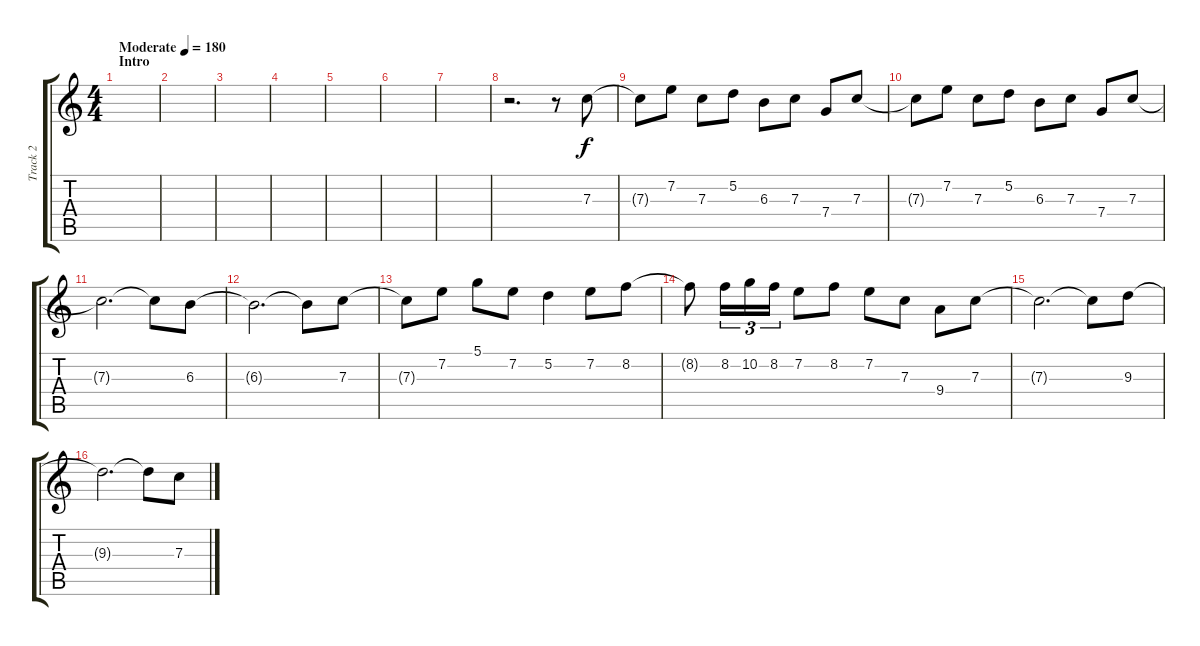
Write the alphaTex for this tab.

\track ("Track 2" "Track 2") {instrument distortionguitar}
\staff {score tabs}
\tuning (D4 A3 F3 C3 G2 C2) {hide}
\ts (4 4)
\section ("" "Intro")
\tempo (180 "Moderate")
\clef g2
\ks c
|
|
|
|
|
|
|
r.2{d} r.8 7.3.8 |
7.3{t}.8 7.2.8 7.3.8 5.2.8 6.3.8 7.3.8 7.4.8 7.3.8 |
7.3{t}.8 7.2.8 7.3.8 5.2.8 6.3.8 7.3.8 7.4.8 7.3.8 |
7.3{t}.2{d} 7.3{t}.8 6.3.8 |
6.3{t}.2{d} 6.3{t}.8 7.3.8 |
7.3{t}.8 7.2.8 5.1.8 7.2.8 5.2.4 7.2.8 8.2.8 |
8.2{t}.8 8.2.16{tu (3 2)} 10.2.16{tu (3 2)} 8.2.16{tu (3 2)} 7.2.8 8.2.8 7.2.8 7.3.8 9.4.8 7.3.8 |
7.3{t}.2{d} 7.3{t}.8 9.3.8 |
9.3{t}.2{d} 9.3{t}.8 7.3.8
